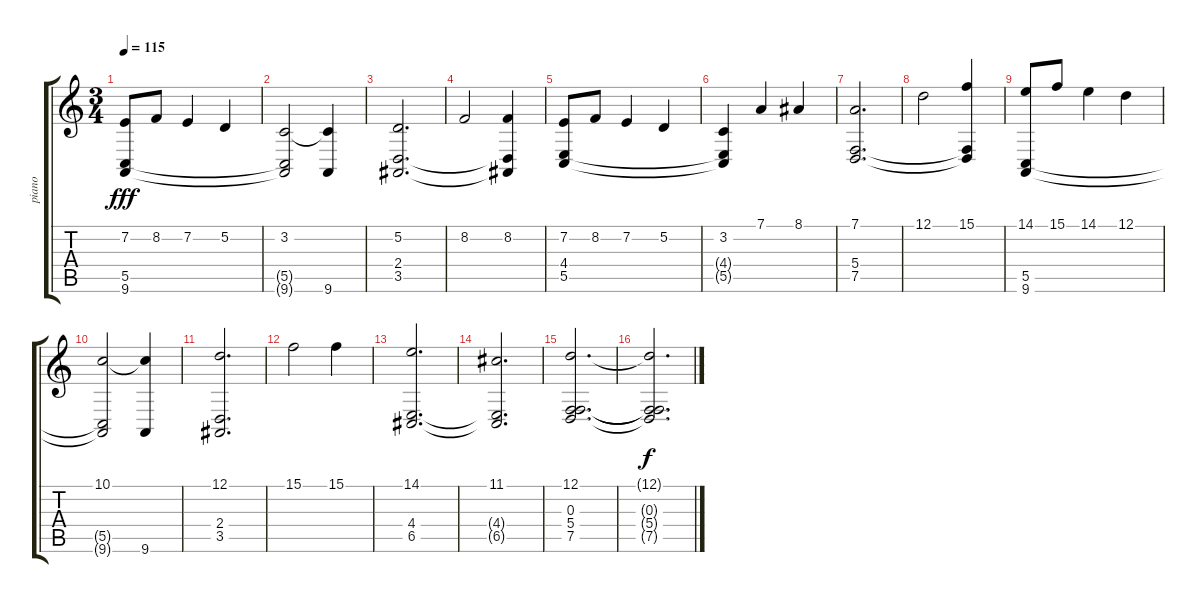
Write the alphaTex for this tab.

\track ("piano" "piano") {instrument acousticgrandpiano}
\staff {score tabs}
\tuning (D4 A3 F3 C3 G2 C2) {hide}
\ts (3 4)
\tempo 115
\clef g2
\ks c
(7.2 5.5 9.6).8{dy fff} 8.2.8 7.2.4 5.2.4 |
(3.2 5.5{t} 9.6{t}).2 (3.2{t} 9.6).4 |
(5.2 2.4 3.5).2{d} |
8.2.2 (8.2 2.4{t} 3.5{t}).4 |
(7.2 4.4 5.5).8 8.2.8 7.2.4 5.2.4 |
(3.2 4.4{t} 5.5{t}).4 7.1.4 8.1.4 |
(7.1 5.4 7.5).2{d} |
12.1.2 (15.1 5.4{t} 7.5{t}).4 |
(14.1 5.5 9.6).8 15.1.8 14.1.4 12.1.4 |
(10.1 5.5{t} 9.6{t}).2 (10.1{t} 9.6).4 |
(12.1 2.4 3.5).2{d} |
15.1.2 15.1.4 |
(14.1 4.4 6.5).2{d} |
(11.1 4.4{t} 6.5{t}).2{d} |
(12.1 0.3 5.4 7.5).2{d} |
(12.1{t} 0.3{t} 5.4{t} 7.5{t}).2{d dy f}
